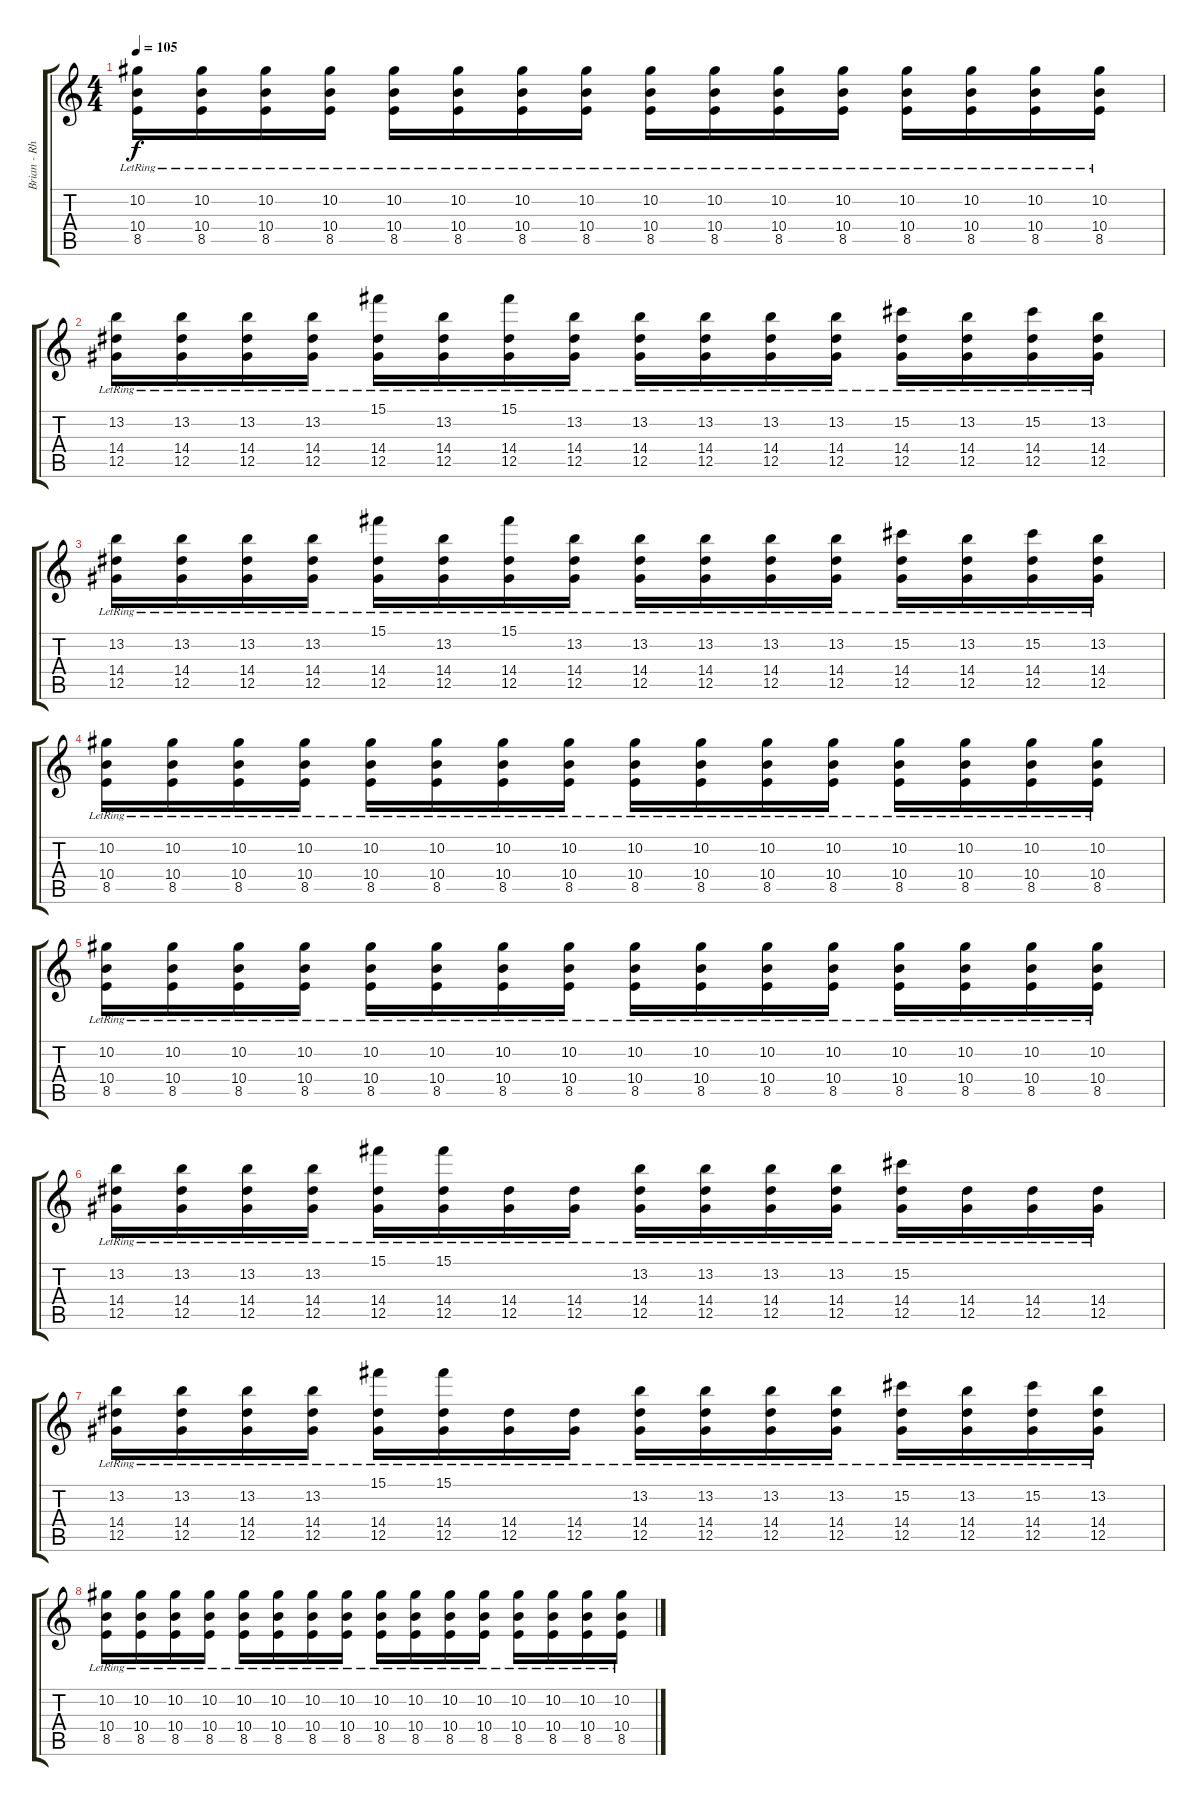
\track ("Brian - Rhythm Guitar" "Brian - Rh") {instrument electricguitarclean}
\staff {score tabs}
\tuning (Eb4 Bb3 Gb3 Db3 Ab2 Eb2) {hide}
\ts (4 4)
\tempo 105
\clef g2
\ks c
(10.2{lr} 10.4{lr} 8.5{lr}).16{dy f} (10.2{lr} 10.4{lr} 8.5{lr}).16 (10.2{lr} 10.4{lr} 8.5{lr}).16 (10.2{lr} 10.4{lr} 8.5{lr}).16 (10.2{lr} 10.4{lr} 8.5{lr}).16 (10.2{lr} 10.4{lr} 8.5{lr}).16 (10.2{lr} 10.4{lr} 8.5{lr}).16 (10.2{lr} 10.4{lr} 8.5{lr}).16 (10.2{lr} 10.4{lr} 8.5{lr}).16 (10.2{lr} 10.4{lr} 8.5{lr}).16 (10.2{lr} 10.4{lr} 8.5{lr}).16 (10.2{lr} 10.4{lr} 8.5{lr}).16 (10.2{lr} 10.4{lr} 8.5{lr}).16 (10.2{lr} 10.4{lr} 8.5{lr}).16 (10.2{lr} 10.4{lr} 8.5{lr}).16 (10.2{lr} 10.4{lr} 8.5{lr}).16 |
(13.2{lr} 14.4{lr} 12.5{lr}).16 (13.2{lr} 14.4{lr} 12.5{lr}).16 (13.2{lr} 14.4{lr} 12.5{lr}).16 (13.2{lr} 14.4{lr} 12.5{lr}).16 (15.1{lr} 14.4{lr} 12.5{lr}).16 (13.2{lr} 14.4{lr} 12.5{lr}).16 (15.1{lr} 14.4{lr} 12.5{lr}).16 (13.2{lr} 14.4{lr} 12.5{lr}).16 (13.2{lr} 14.4{lr} 12.5{lr}).16 (13.2{lr} 14.4{lr} 12.5{lr}).16 (13.2{lr} 14.4{lr} 12.5{lr}).16 (13.2{lr} 14.4{lr} 12.5{lr}).16 (15.2{lr} 14.4{lr} 12.5{lr}).16 (13.2{lr} 14.4{lr} 12.5{lr}).16 (15.2{lr} 14.4{lr} 12.5{lr}).16 (13.2{lr} 14.4{lr} 12.5{lr}).16 |
(13.2{lr} 14.4{lr} 12.5{lr}).16 (13.2{lr} 14.4{lr} 12.5{lr}).16 (13.2{lr} 14.4{lr} 12.5{lr}).16 (13.2{lr} 14.4{lr} 12.5{lr}).16 (15.1{lr} 14.4{lr} 12.5{lr}).16 (13.2{lr} 14.4{lr} 12.5{lr}).16 (15.1{lr} 14.4{lr} 12.5{lr}).16 (13.2{lr} 14.4{lr} 12.5{lr}).16 (13.2{lr} 14.4{lr} 12.5{lr}).16 (13.2{lr} 14.4{lr} 12.5{lr}).16 (13.2{lr} 14.4{lr} 12.5{lr}).16 (13.2{lr} 14.4{lr} 12.5{lr}).16 (15.2{lr} 14.4{lr} 12.5{lr}).16 (13.2{lr} 14.4{lr} 12.5{lr}).16 (15.2{lr} 14.4{lr} 12.5{lr}).16 (13.2{lr} 14.4{lr} 12.5{lr}).16 |
(10.2{lr} 10.4{lr} 8.5{lr}).16 (10.2{lr} 10.4{lr} 8.5{lr}).16 (10.2{lr} 10.4{lr} 8.5{lr}).16 (10.2{lr} 10.4{lr} 8.5{lr}).16 (10.2{lr} 10.4{lr} 8.5{lr}).16 (10.2{lr} 10.4{lr} 8.5{lr}).16 (10.2{lr} 10.4{lr} 8.5{lr}).16 (10.2{lr} 10.4{lr} 8.5{lr}).16 (10.2{lr} 10.4{lr} 8.5{lr}).16 (10.2{lr} 10.4{lr} 8.5{lr}).16 (10.2{lr} 10.4{lr} 8.5{lr}).16 (10.2{lr} 10.4{lr} 8.5{lr}).16 (10.2{lr} 10.4{lr} 8.5{lr}).16 (10.2{lr} 10.4{lr} 8.5{lr}).16 (10.2{lr} 10.4{lr} 8.5{lr}).16 (10.2{lr} 10.4{lr} 8.5{lr}).16 |
(10.2{lr} 10.4{lr} 8.5{lr}).16 (10.2{lr} 10.4{lr} 8.5{lr}).16 (10.2{lr} 10.4{lr} 8.5{lr}).16 (10.2{lr} 10.4{lr} 8.5{lr}).16 (10.2{lr} 10.4{lr} 8.5{lr}).16 (10.2{lr} 10.4{lr} 8.5{lr}).16 (10.2{lr} 10.4{lr} 8.5{lr}).16 (10.2{lr} 10.4{lr} 8.5{lr}).16 (10.2{lr} 10.4{lr} 8.5{lr}).16 (10.2{lr} 10.4{lr} 8.5{lr}).16 (10.2{lr} 10.4{lr} 8.5{lr}).16 (10.2{lr} 10.4{lr} 8.5{lr}).16 (10.2{lr} 10.4{lr} 8.5{lr}).16 (10.2{lr} 10.4{lr} 8.5{lr}).16 (10.2{lr} 10.4{lr} 8.5{lr}).16 (10.2{lr} 10.4{lr} 8.5{lr}).16 |
(13.2{lr} 14.4{lr} 12.5{lr}).16 (13.2{lr} 14.4{lr} 12.5{lr}).16 (13.2{lr} 14.4{lr} 12.5{lr}).16 (13.2{lr} 14.4{lr} 12.5{lr}).16 (15.1{lr} 14.4{lr} 12.5{lr}).16 (15.1{lr} 14.4{lr} 12.5{lr}).16 (14.4{lr} 12.5{lr}).16 (14.4{lr} 12.5{lr}).16 (13.2{lr} 14.4{lr} 12.5{lr}).16 (13.2{lr} 14.4{lr} 12.5{lr}).16 (13.2{lr} 14.4{lr} 12.5{lr}).16 (13.2{lr} 14.4{lr} 12.5{lr}).16 (15.2{lr} 14.4{lr} 12.5{lr}).16 (14.4{lr} 12.5{lr}).16 (14.4{lr} 12.5{lr}).16 (14.4{lr} 12.5{lr}).16 |
(13.2{lr} 14.4{lr} 12.5{lr}).16 (13.2{lr} 14.4{lr} 12.5{lr}).16 (13.2{lr} 14.4{lr} 12.5{lr}).16 (13.2{lr} 14.4{lr} 12.5{lr}).16 (15.1{lr} 14.4{lr} 12.5{lr}).16 (15.1{lr} 14.4{lr} 12.5{lr}).16 (14.4{lr} 12.5{lr}).16 (14.4{lr} 12.5{lr}).16 (13.2{lr} 14.4{lr} 12.5{lr}).16 (13.2{lr} 14.4{lr} 12.5{lr}).16 (13.2{lr} 14.4{lr} 12.5{lr}).16 (13.2{lr} 14.4{lr} 12.5{lr}).16 (15.2{lr} 14.4{lr} 12.5{lr}).16 (13.2{lr} 14.4{lr} 12.5{lr}).16 (15.2{lr} 14.4{lr} 12.5{lr}).16 (13.2{lr} 14.4{lr} 12.5{lr}).16 |
(10.2{lr} 10.4{lr} 8.5{lr}).16 (10.2{lr} 10.4{lr} 8.5{lr}).16 (10.2{lr} 10.4{lr} 8.5{lr}).16 (10.2{lr} 10.4{lr} 8.5{lr}).16 (10.2{lr} 10.4{lr} 8.5{lr}).16 (10.2{lr} 10.4{lr} 8.5{lr}).16 (10.2{lr} 10.4{lr} 8.5{lr}).16 (10.2{lr} 10.4{lr} 8.5{lr}).16 (10.2{lr} 10.4{lr} 8.5{lr}).16 (10.2{lr} 10.4{lr} 8.5{lr}).16 (10.2{lr} 10.4{lr} 8.5{lr}).16 (10.2{lr} 10.4{lr} 8.5{lr}).16 (10.2{lr} 10.4{lr} 8.5{lr}).16 (10.2{lr} 10.4{lr} 8.5{lr}).16 (10.2{lr} 10.4{lr} 8.5{lr}).16 (10.2{lr} 10.4{lr} 8.5{lr}).16
